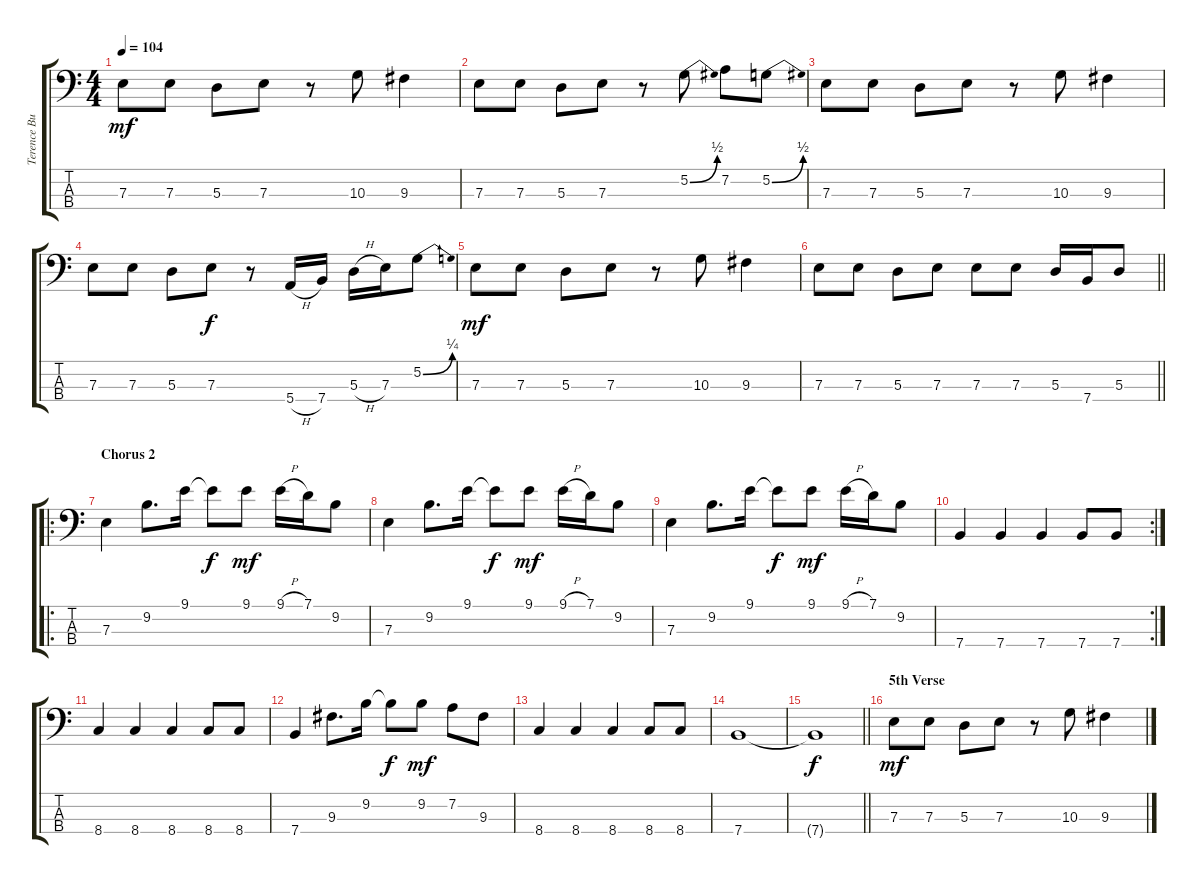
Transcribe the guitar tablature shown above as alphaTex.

\track ("Terence Bulter" "Terence Bu") {instrument overdrivenguitar bank 1}
\staff {score tabs}
\tuning (G2 D2 A1 E1) {hide}
\ts (4 4)
\tempo 104
\clef f4
\ks c
7.3.8{dy mf} 7.3.8 5.3.8 7.3.8 r.8 10.3.8 9.3.4 |
7.3.8 7.3.8 5.3.8 7.3.8 r.8 5.2{be (bend 0 0 60 2)}.8 7.2.8 5.2{be (bend 0 0 60 2)}.8 |
7.3.8 7.3.8 5.3.8 7.3.8 r.8 10.3.8 9.3.4 |
7.3.8 7.3.8 5.3.8 7.3.8{dy f} r.8 5.4{h}.16 7.4.16 5.3{h}.16 7.3.16 5.2{be (bend 0 0 60 1)}.8 |
7.3.8{dy mf} 7.3.8 5.3.8 7.3.8 r.8 10.3.8 9.3.4 |
\barLineRight lightlight
7.3.8 7.3.8 5.3.8 7.3.8 7.3.8 7.3.8 5.3.16 7.4.16 5.3.8 |
\ro
\section ("" "Chorus 2")
7.3.4{instrument electricbassfinger} 9.2.8{d} 9.1.16 9.1{t}.8{dy f} 9.1.8{dy mf} 9.1{h}.16 7.1.16 9.2.8 |
7.3.4 9.2.8{d} 9.1.16 9.1{t}.8{dy f} 9.1.8{dy mf} 9.1{h}.16 7.1.16 9.2.8 |
7.3.4 9.2.8{d} 9.1.16 9.1{t}.8{dy f} 9.1.8{dy mf} 9.1{h}.16 7.1.16 9.2.8 |
\rc 2
7.4.4 7.4.4 7.4.4 7.4.8 7.4.8 |
8.4.4 8.4.4 8.4.4 8.4.8 8.4.8 |
7.4.4 9.3.8{d} 9.2.16 9.2{t}.8{dy f} 9.2.8{dy mf} 7.2.8 9.3.8 |
8.4.4 8.4.4 8.4.4 8.4.8 8.4.8 |
7.4.1 |
\barLineRight lightlight
7.4{t}.1{dy f} |
\section ("" "5th Verse")
7.3.8{dy mf} 7.3.8 5.3.8 7.3.8 r.8 10.3.8 9.3.4
